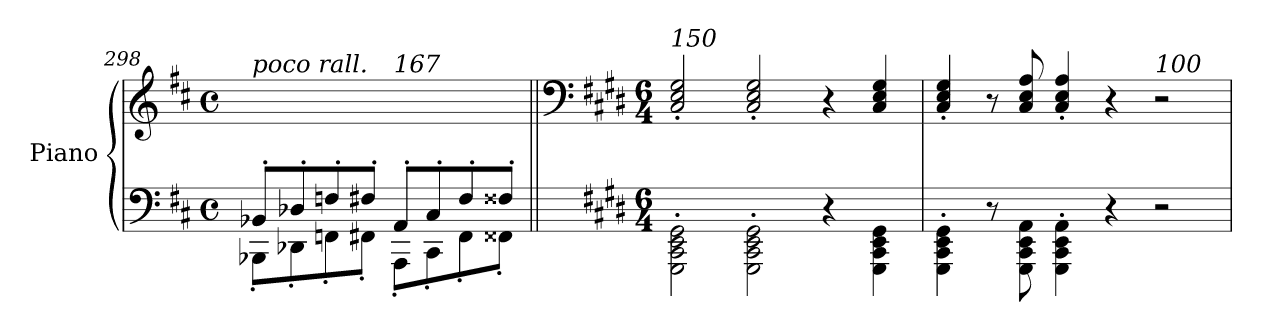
**kern	**kern	**dynam
*part1	*part1	*part1
*staff2	*staff1	*staff1/2
*I"Piano	*	*
*I'Pno	*	*
*clefF4	*clefG2	*
*k[f#c#]	*k[f#c#]	*
*M4/4	*M4/4	*
*met(c)	*met(c)	*
=298	=298	=298
*^	*	*
!	!	!LO:TX:a:i:t=poco rall.	!
8BB-X'/L	8BBB-X'\L	2ryy	.
8D-X'/	8DD-X'\	.	.
8Fn'/	8FFn'\	.	.
8F#X'/J	8FF#X'\J	.	.
!	!	!LO:TX:a:i:t=167	!
8AA'/L	8AAA'\L	2ryy	.
8C#'/	8CC#'\	.	.
8F#'/	8FF#'\	.	.
8F##X'/J	8FF##X'\J	.	.
*v	*v	*	*
!!LO:PB:g=z
=299||	=299||	=299||
*	*clefF4	*
*k[f#c#g#d#]	*k[f#c#g#d#]	*
*M6/4	*M6/4	*
*^	*	*
!	!	!LO:TX:a:i:t=150	!
!	!	!	!LO:DY:b
*v	*v	*	*
2GGG#\' 2CC#\' 2EE\' 2GG#\'	2C#/' 2E/' 2G#/'	other-dynamics
2GGG#\' 2CC#\' 2EE\' 2GG#\'	2C#/' 2E/' 2G#/'	.
4r	4r	.
4GGG#\ 4CC#\ 4EE\ 4GG#\	4C#/ 4E/ 4G#/	.
=300	=300	=300
4GGG#\' 4CC#\' 4EE\' 4GG#\'	4C#/' 4E/' 4G#/'	.
8r	8r	.
8GGG#\ 8CC#\ 8EE\ 8AA\	8C#/ 8E/ 8A/	.
4GGG#\' 4CC#\' 4EE\' 4AA\'	4C#/' 4E/' 4A/'	.
4r	4r	.
!	!LO:TX:a:i:t=100	!
2r	2r	.
=	=	=
*-	*-	*-
